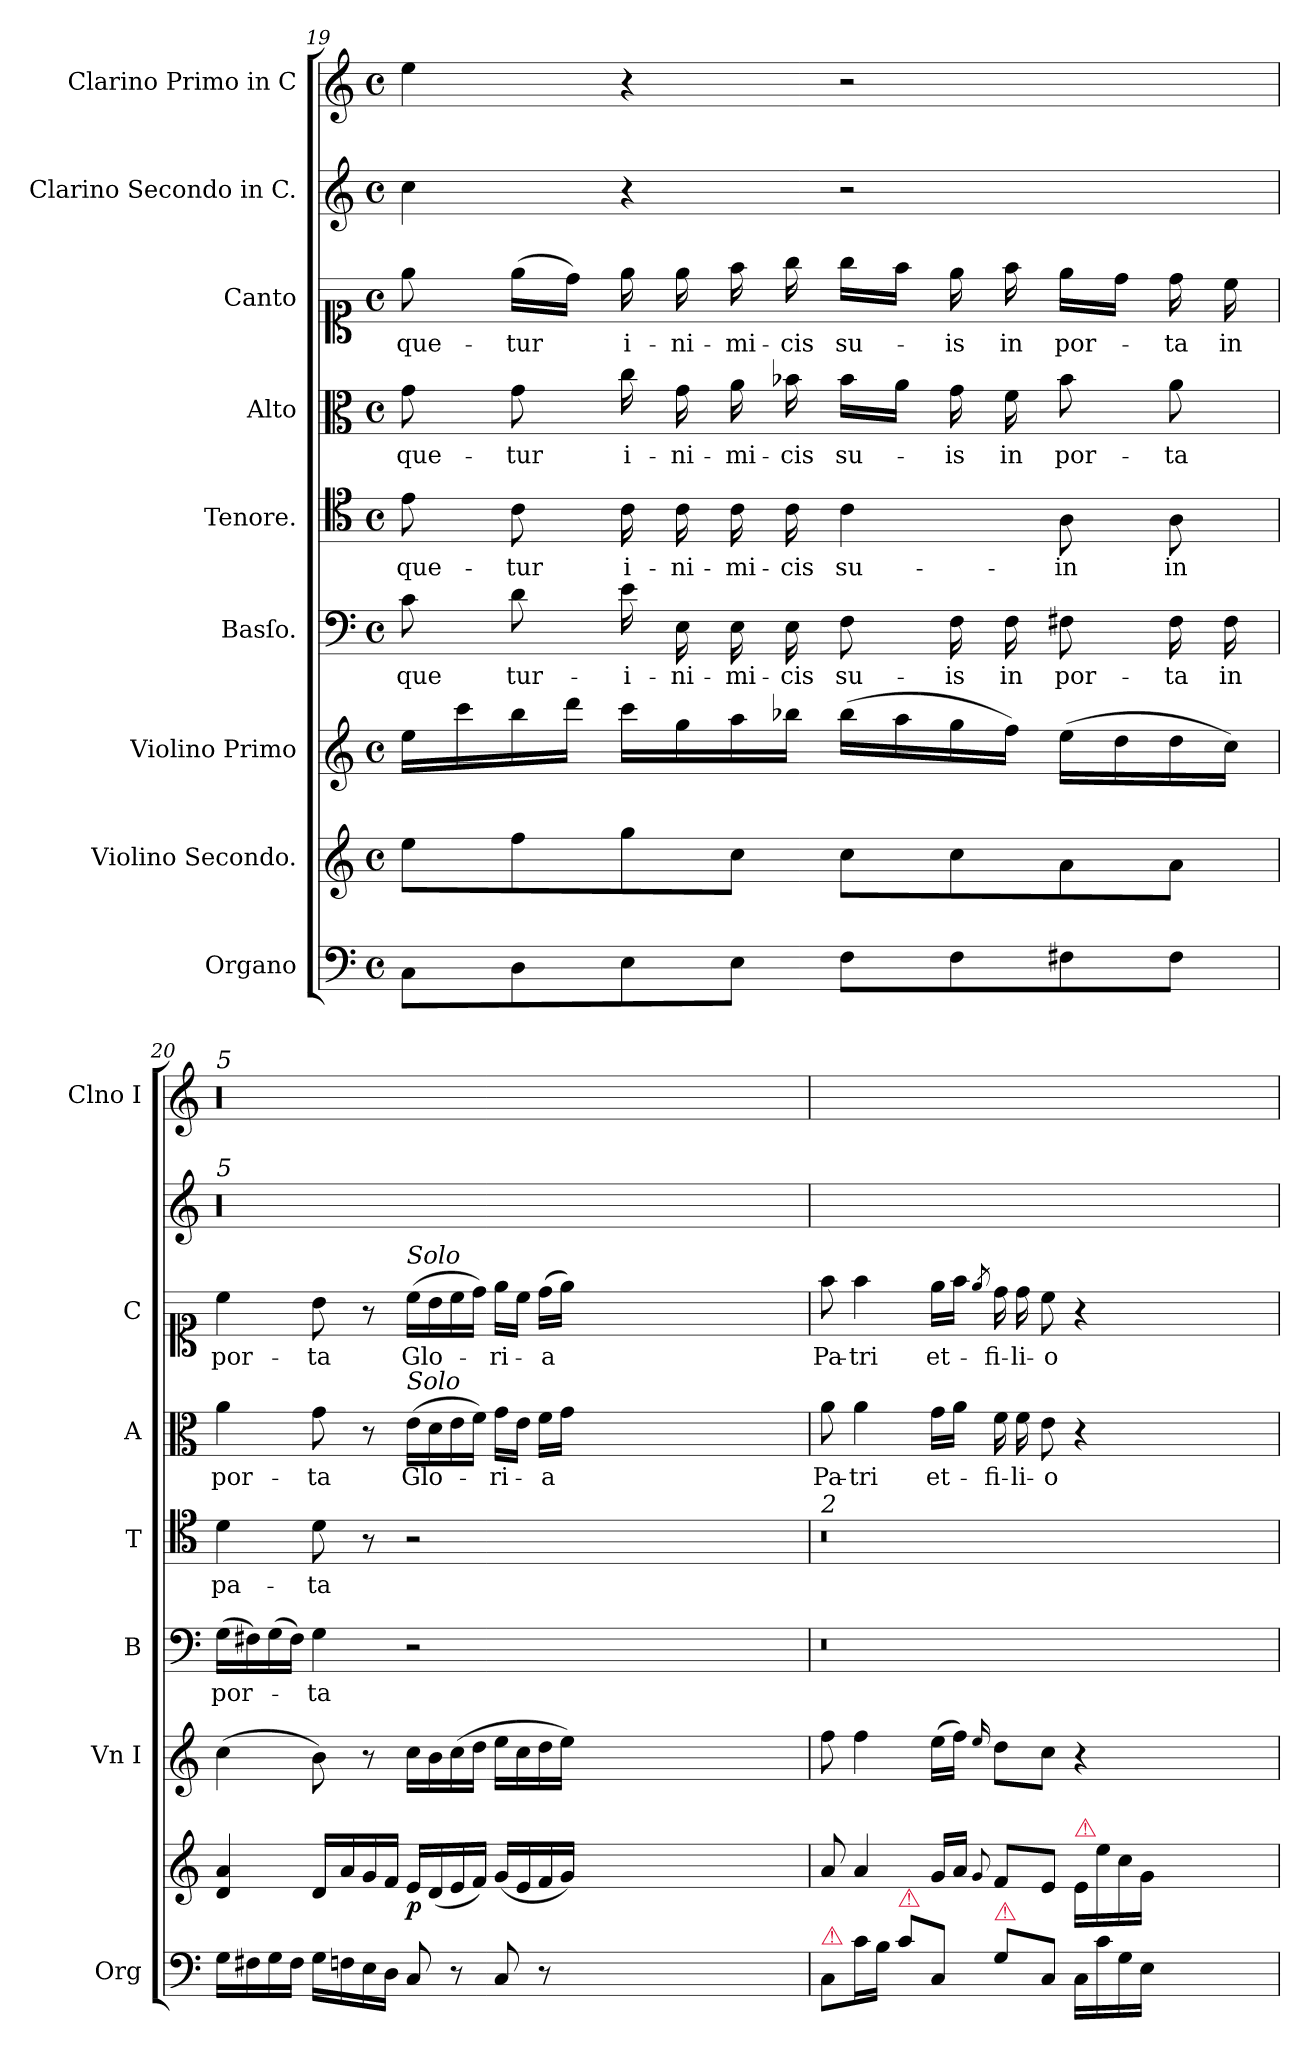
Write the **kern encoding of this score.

**kern	**dynam	**kern	**dynam	**kern	**dynam	**kern	**text	**kern	**text	**kern	**text	**kern	**text	**kern	**kern
*part9	*part9	*part8	*part8	*part7	*part7	*part6	*part6	*part5	*part5	*part4	*part4	*part3	*part3	*part2	*part1
*staff9	*staff9	*staff8	*staff8	*staff7	*staff7	*staff6	*staff6	*staff5	*staff5	*staff4	*staff4	*staff3	*staff3	*staff2	*staff1
*I"Organo	*	*I"Violino Secondo.	*	*I"Violino Primo	*	*I"Basſo.	*	*I"Tenore.	*	*I"Alto	*	*I"Canto	*	*I"Clarino Secondo in C.	*I"Clarino Primo in C
*I'Org	*	*	*	*I'Vn I	*	*I'B	*	*I'T	*	*I'A	*	*I'C	*	*	*I'Clno I
*clefF4	*	*clefG2	*	*clefG2	*	*clefF4	*	*clefC4	*	*clefC3	*	*clefC1	*	*clefG2	*clefG2
*k[]	*	*k[]	*	*k[]	*	*k[]	*	*k[]	*	*k[]	*	*k[]	*	*k[]	*k[]
*M4/4	*	*M4/4	*	*M4/4	*	*M4/4	*	*M4/4	*	*M4/4	*	*M4/4	*	*M4/4	*M4/4
*met(c)	*	*met(c)	*	*met(c)	*	*met(c)	*	*met(c)	*	*met(c)	*	*met(c)	*	*met(c)	*met(c)
=19	=19	=19	=19	=19	=19	=19	=19	=19	=19	=19	=19	=19	=19	=19	=19
8C\L	.	8ee\L	.	16ee\LL	.	8c\	-que	8e\	-que-	8g\	-que-	8ee\	-que-	4cc\	4ee\
.	.	.	.	16ccc\	.	.	.	.	.	.	.	.	.	.	.
8D\	.	8ff\	.	16bb\	.	8d\	tur-	8c\	-tur	8g\	-tur	(16ee\LL	-tur	.	.
.	.	.	.	16ddd\JJ	.	.	.	.	.	.	.	16dd\JJ)	.	.	.
8E\	.	8gg\	.	16ccc\LL	.	16e\	-i-	16c\	i-	16cc\	i-	16ee\	i-	4r	4r
.	.	.	.	16gg\	.	16E\	-ni-	16c\	-ni-	16g\	-ni-	16ee\	-ni-	.	.
8E\J	.	8cc\J	.	16aa\	.	16E\	-mi-	16c\	-mi-	16a\	-mi-	16ff\	-mi-	.	.
.	.	.	.	16bb-X\JJ	.	16E\	-cis	16c\	-cis	16b-X\	-cis	16gg\	-cis	.	.
8F\L	.	8cc\L	.	(16bb-\LL	.	8F\	su-	4c\	su-	16b-\LL	su-	16gg\LL	su-	2r	2r
.	.	.	.	16aa\	.	.	.	.	.	16a\JJ	.	16ff\JJ	.	.	.
8F\	.	8cc\	.	16gg\	.	16F\	-is	.	.	16g\	-is	16ee\	-is	.	.
.	.	.	.	16ff\JJ)	.	16F\	in	.	.	16f\	in	16ff\	in	.	.
8F#X\	.	8a\	.	(16ee\LL	.	8F#X\	por-	8A\	-in	8b-\	por-	16ee\LL	por-	.	.
.	.	.	.	16dd\	.	.	.	.	.	.	.	16dd\JJ	.	.	.
8F#\J	.	8a\J	.	16dd\	.	16F#\	-ta	8A\	in	8a\	-ta	16dd\	-ta	.	.
.	.	.	.	16cc\JJ)	.	16F#\	in	.	.	.	.	16cc\	in	.	.
=20	=20	=20	=20	=20	=20	=20	=20	=20	=20	=20	=20	=20	=20	=20	=20
!	!	!	!	!	!	!	!	!	!	!	!	!	!	!	!LO:TX:a:i:t=5
!	!	!	!	!	!	!	!	!	!	!	!	!	!	!LO:TX:a:i:t=5	!
16G\LL	.	4d/ 4a/	.	(4cc\	.	(16G\LL	por-	4d\	pa-	4a\	por-	4cc\	por-	00r	00r
16F#X\	.	.	.	.	.	16F#X\)	.	.	.	.	.	.	.	.	.
16G\	.	.	.	.	.	(16G\	.	.	.	.	.	.	.	.	.
16F#\JJ	.	.	.	.	.	16F#\JJ)	.	.	.	.	.	.	.	.	.
16G\LL	.	16d/LL	.	8b\)	.	4G\	-ta	8d\	-ta	8g\	-ta	8b\	-ta	.	.
16Fn\	.	16a/	.	.	.	.	.	.	.	.	.	.	.	.	.
16E\	.	16g/	.	8r	.	.	.	8r	.	8r	.	8r	.	.	.
16D\JJ	.	16f/JJ	.	.	.	.	.	.	.	.	.	.	.	.	.
!	!	!	!	!	!	!	!	!	!	!	!	!LO:TX:a:i:t=Solo	!	!	!
!	!	!	!	!	!	!	!	!	!	!LO:TX:a:i:t=Solo	!	!	!	!	!
!	!LO:DY:b	!	!	!	!LO:DY:b	!	!	!	!	!	!	!	!	!	!
8C/	piano	16e/LL	p	16cc\LL	piano	2r	.	2r	.	(16e\LL	Glo-	(16cc\LL	Glo-	.	.
.	.	(16d/	.	16b\	.	.	.	.	.	16d\	.	16b\	.	.	.
8r	.	16e/	.	(16cc\	.	.	.	.	.	16e\	.	16cc\	.	.	.
.	.	16f/JJ)	.	16dd\JJ	.	.	.	.	.	16f\JJ)	.	16dd\JJ)	.	.	.
8C/	.	(16g/LL	.	16ee\LL	.	.	.	.	.	16g\LL	-ri-	16ee\LL	-ri-	.	.
.	.	16e/	.	16cc\	.	.	.	.	.	16e\JJ	.	16cc\JJ	.	.	.
8r	.	16f/	.	16dd\	.	.	.	.	.	16f\LL	-a	(16dd\LL	-a	.	.
.	.	16g/JJ)	.	16ee\JJ)	.	.	.	.	.	16g\JJ	.	16ee\JJ)	.	.	.
0.ryy	.	0.ryy	.	0.ryy	.	0.ryy	.	0.ryy	.	0.ryy	.	0.ryy	.	.	.
=21	=21	=21	=21	=21	=21	=21	=21	=21	=21	=21	=21	=21	=21	=21	=21
!	!	!	!	!	!	!	!	!LO:TX:a:i:t=2	!	!	!	!	!	!	!
!LO:TX:a:i:color=crimson:t=⚠	!	!	!	!	!	!	!	!	!	!	!	!	!	!	!
8C/L	.	8a/	.	8ff\	.	0r	.	0r	.	8a\	Pa-	8ff\	Pa-	0ryy	0ryy
16c\L	.	4a/	.	4ff\	.	.	.	.	.	4a\	-tri	4ff\	-tri	.	.
16B\JJ	.	.	.	.	.	.	.	.	.	.	.	.	.	.	.
!LO:TX:a:i:color=crimson:t=⚠	!	!	!	!	!	!	!	!	!	!	!	!	!	!	!
8c\L	.	.	.	.	.	.	.	.	.	.	.	.	.	.	.
8C/J	.	16g/LL	.	(16ee\LL	.	.	.	.	.	16g\LL	et-	16ee\LL	et-	.	.
.	.	16a/JJ	.	16ff\JJ)	.	.	.	.	.	16a\JJ	.	16ff\JJ	.	.	.
.	.	8qqg/	.	16qqee/	.	.	.	.	.	.	.	8qee/	.	.	.
!LO:TX:a:i:color=crimson:t=⚠	!	!	!	!	!	!	!	!	!	!	!	!	!	!	!
8G\L	.	8f/L	.	8dd\L	.	.	.	.	.	16f\	-fi-	16dd\	-fi-	.	.
.	.	.	.	.	.	.	.	.	.	16f\	-li-	16dd\	-li-	.	.
8C/J	.	8e/J	.	8cc\J	.	.	.	.	.	8e\	-o	8cc\	-o	.	.
!	!	!LO:TX:a:i:color=crimson:t=⚠	!	!	!	!	!	!	!	!	!	!	!	!	!
16C\LL	.	16e/LL	.	4r	.	.	.	.	.	4r	.	4r	.	.	.
16c\	.	16ee\	.	.	.	.	.	.	.	.	.	.	.	.	.
16G\	.	16cc\	.	.	.	.	.	.	.	.	.	.	.	.	.
16E\JJ	.	16g\JJ	.	.	.	.	.	.	.	.	.	.	.	.	.
1ryy	.	1ryy	.	1ryy	.	.	.	.	.	1ryy	.	1ryy	.	.	.
=	=	=	=	=	=	=	=	=	=	=	=	=	=	=	=
*-	*-	*-	*-	*-	*-	*-	*-	*-	*-	*-	*-	*-	*-	*-	*-
